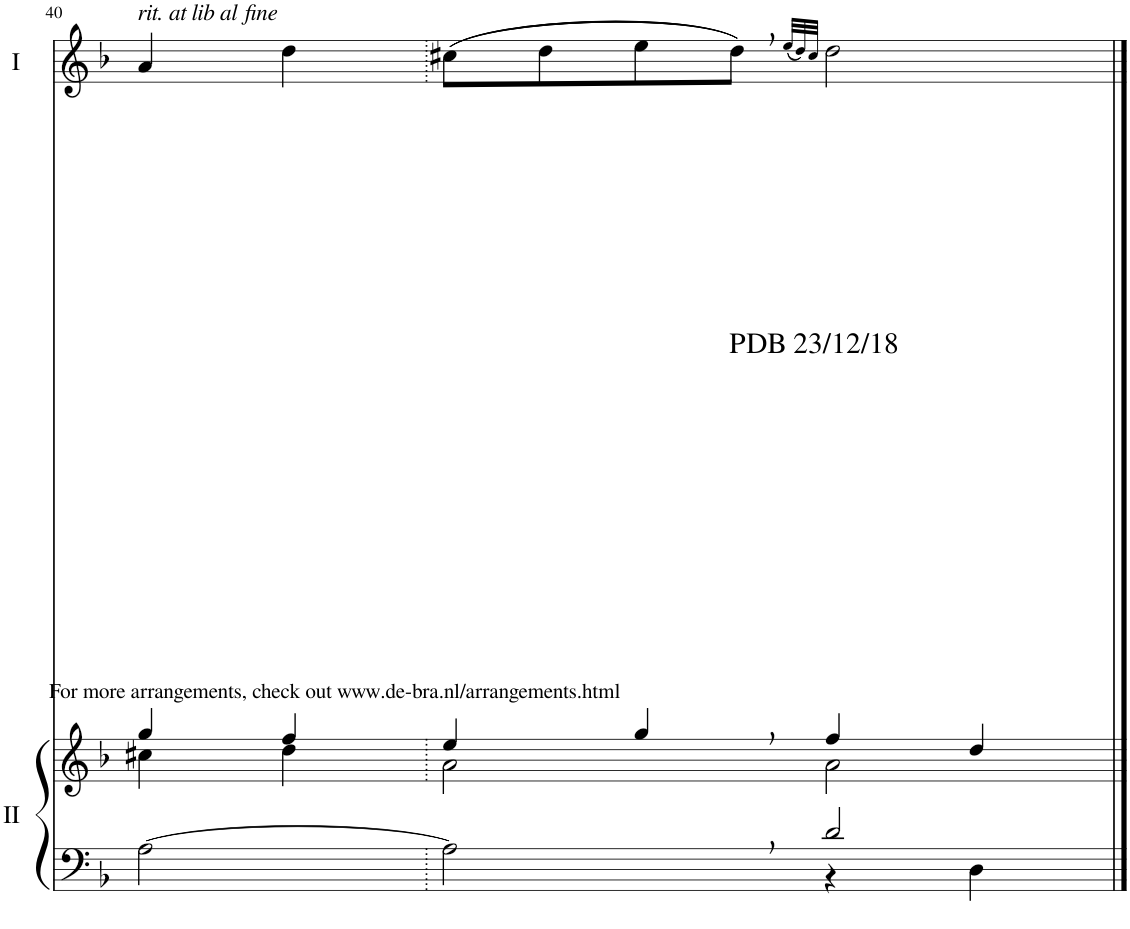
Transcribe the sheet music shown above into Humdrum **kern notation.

**kern	**kern	**kern
*part2	*part2	*part1
*staff3	*staff2	*staff1
*I"Acc. 2	*	*I"Acc. 1
!!LO:PB:g=z
*clefF4	*clefG2	*clefG2
*Trd7c12	*Trd7c12	*
*k[b-]	*k[b-]	*k[b-]
*M3/2	*M3/2	*M3/2
=40.	=40.	=40
*^	*^	*
!	!	!	!	!LO:TX:a:i:t=rit. at lib al fine
[2A\	1ryy	4gg/	4cc#X\	4a/
.	.	4ff/	4dd\	4dd\
2A,\]	.	4ee/	2a\	((8cc#X\L
.	.	.	.	8dd\
.	.	4gg,/	.	8ee\
.	.	.	.	8dd,\J))
.	.	.	.	(32qee/LLL
.	.	.	.	32qdd/)
.	.	.	.	32qcc#/JJJ
!	!	!	!	!LO:TX:b:t=For more arrangements, check out www.de-bra.nl/arrangements.html
!	!	!	!	!LO:TX:b:t=PDB 23/12/18
2d/	4r	4ff/	2a\	2dd\
.	4D\	4dd/	.	.
*v	*v	*	*	*
*	*v	*v	*
==	==	==
*-	*-	*-
